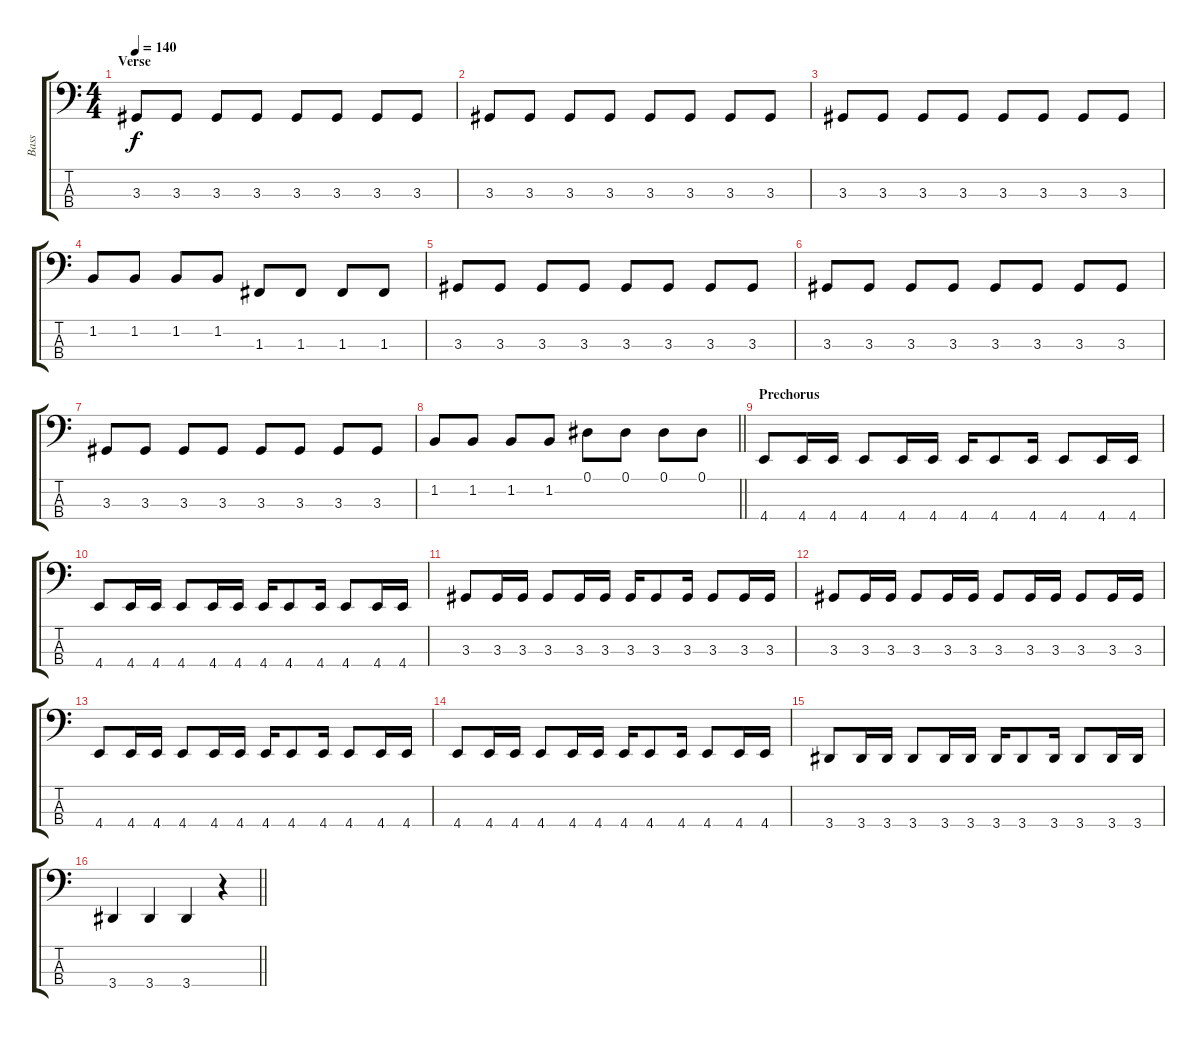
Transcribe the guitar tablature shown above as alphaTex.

\track ("Bass" "Bass") {instrument electricbasspick}
\staff {score tabs}
\tuning (Eb2 Bb1 F1 C1) {hide}
\ts (4 4)
\section ("" "Verse")
\tempo 140
\clef f4
\ks c
3.3.8{dy f} 3.3.8 3.3.8 3.3.8 3.3.8 3.3.8 3.3.8 3.3.8 |
3.3.8 3.3.8 3.3.8 3.3.8 3.3.8 3.3.8 3.3.8 3.3.8 |
3.3.8 3.3.8 3.3.8 3.3.8 3.3.8 3.3.8 3.3.8 3.3.8 |
1.2.8 1.2.8 1.2.8 1.2.8 1.3.8 1.3.8 1.3.8 1.3.8 |
3.3.8 3.3.8 3.3.8 3.3.8 3.3.8 3.3.8 3.3.8 3.3.8 |
3.3.8 3.3.8 3.3.8 3.3.8 3.3.8 3.3.8 3.3.8 3.3.8 |
3.3.8 3.3.8 3.3.8 3.3.8 3.3.8 3.3.8 3.3.8 3.3.8 |
\barLineRight lightlight
1.2.8 1.2.8 1.2.8 1.2.8 0.1.8 0.1.8 0.1.8 0.1.8 |
\section ("" "Prechorus")
4.4.8 4.4.16 4.4.16 4.4.8 4.4.16 4.4.16 4.4.16 4.4.8 4.4.16 4.4.8 4.4.16 4.4.16 |
4.4.8 4.4.16 4.4.16 4.4.8 4.4.16 4.4.16 4.4.16 4.4.8 4.4.16 4.4.8 4.4.16 4.4.16 |
3.3.8 3.3.16 3.3.16 3.3.8 3.3.16 3.3.16 3.3.16 3.3.8 3.3.16 3.3.8 3.3.16 3.3.16 |
3.3.8 3.3.16 3.3.16 3.3.8 3.3.16 3.3.16 3.3.8 3.3.16 3.3.16 3.3.8 3.3.16 3.3.16 |
4.4.8 4.4.16 4.4.16 4.4.8 4.4.16 4.4.16 4.4.16 4.4.8 4.4.16 4.4.8 4.4.16 4.4.16 |
4.4.8 4.4.16 4.4.16 4.4.8 4.4.16 4.4.16 4.4.16 4.4.8 4.4.16 4.4.8 4.4.16 4.4.16 |
3.4.8 3.4.16 3.4.16 3.4.8 3.4.16 3.4.16 3.4.16 3.4.8 3.4.16 3.4.8 3.4.16 3.4.16 |
\barLineRight lightlight
3.4.4 3.4.4 3.4.4 r.4
